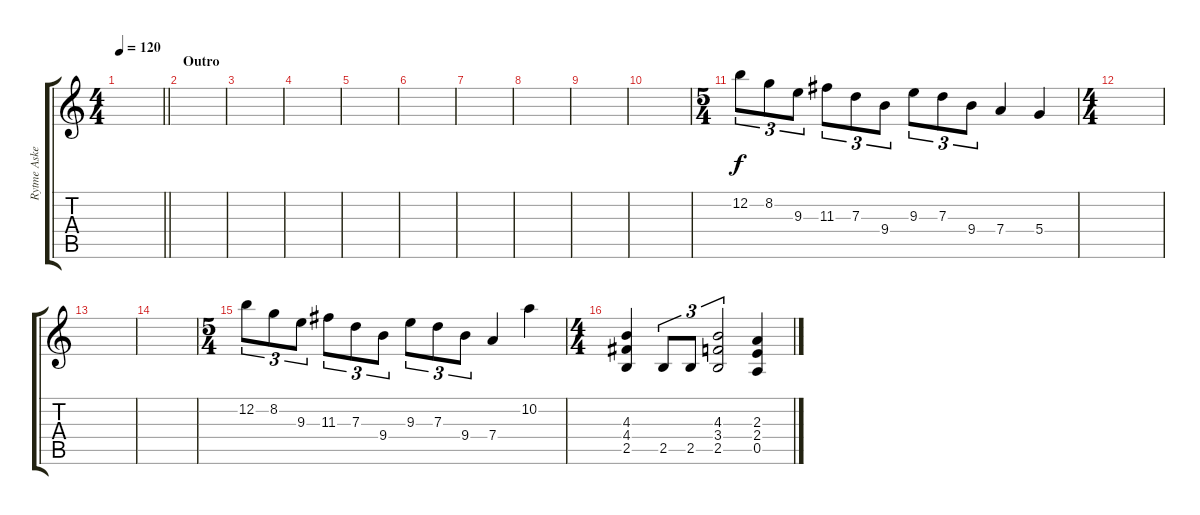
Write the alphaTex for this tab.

\track ("Rytme Aske" "Rytme Aske") {instrument overdrivenguitar}
\staff {score tabs}
\tuning (E4 B3 G3 D3 A2 E2) {hide}
\ts (4 4)
\tempo 120
\clef g2
\barLineRight lightlight
\ks c
|
\section ("" "Outro")
|
|
|
|
|
|
|
|
|
\ts (5 4)
12.2.8{tu (3 2)} 8.2.8{tu (3 2)} 9.3.8{tu (3 2)} 11.3.8{tu (3 2)} 7.3.8{tu (3 2)} 9.4.8{tu (3 2)} 9.3.8{tu (3 2)} 7.3.8{tu (3 2)} 9.4.8{tu (3 2)} 7.4.4 5.4.4 |
\ts (4 4)
|
|
|
\ts (5 4)
12.2.8{tu (3 2)} 8.2.8{tu (3 2)} 9.3.8{tu (3 2)} 11.3.8{tu (3 2)} 7.3.8{tu (3 2)} 9.4.8{tu (3 2)} 9.3.8{tu (3 2)} 7.3.8{tu (3 2)} 9.4.8{tu (3 2)} 7.4.4 10.2.4 |
\ts (4 4)
(4.3 4.4 2.5).4 2.5.8{tu (3 2)} 2.5.8{tu (3 2)} (4.3 3.4 2.5).2{tu (3 2)} (2.3 2.4 0.5).4
